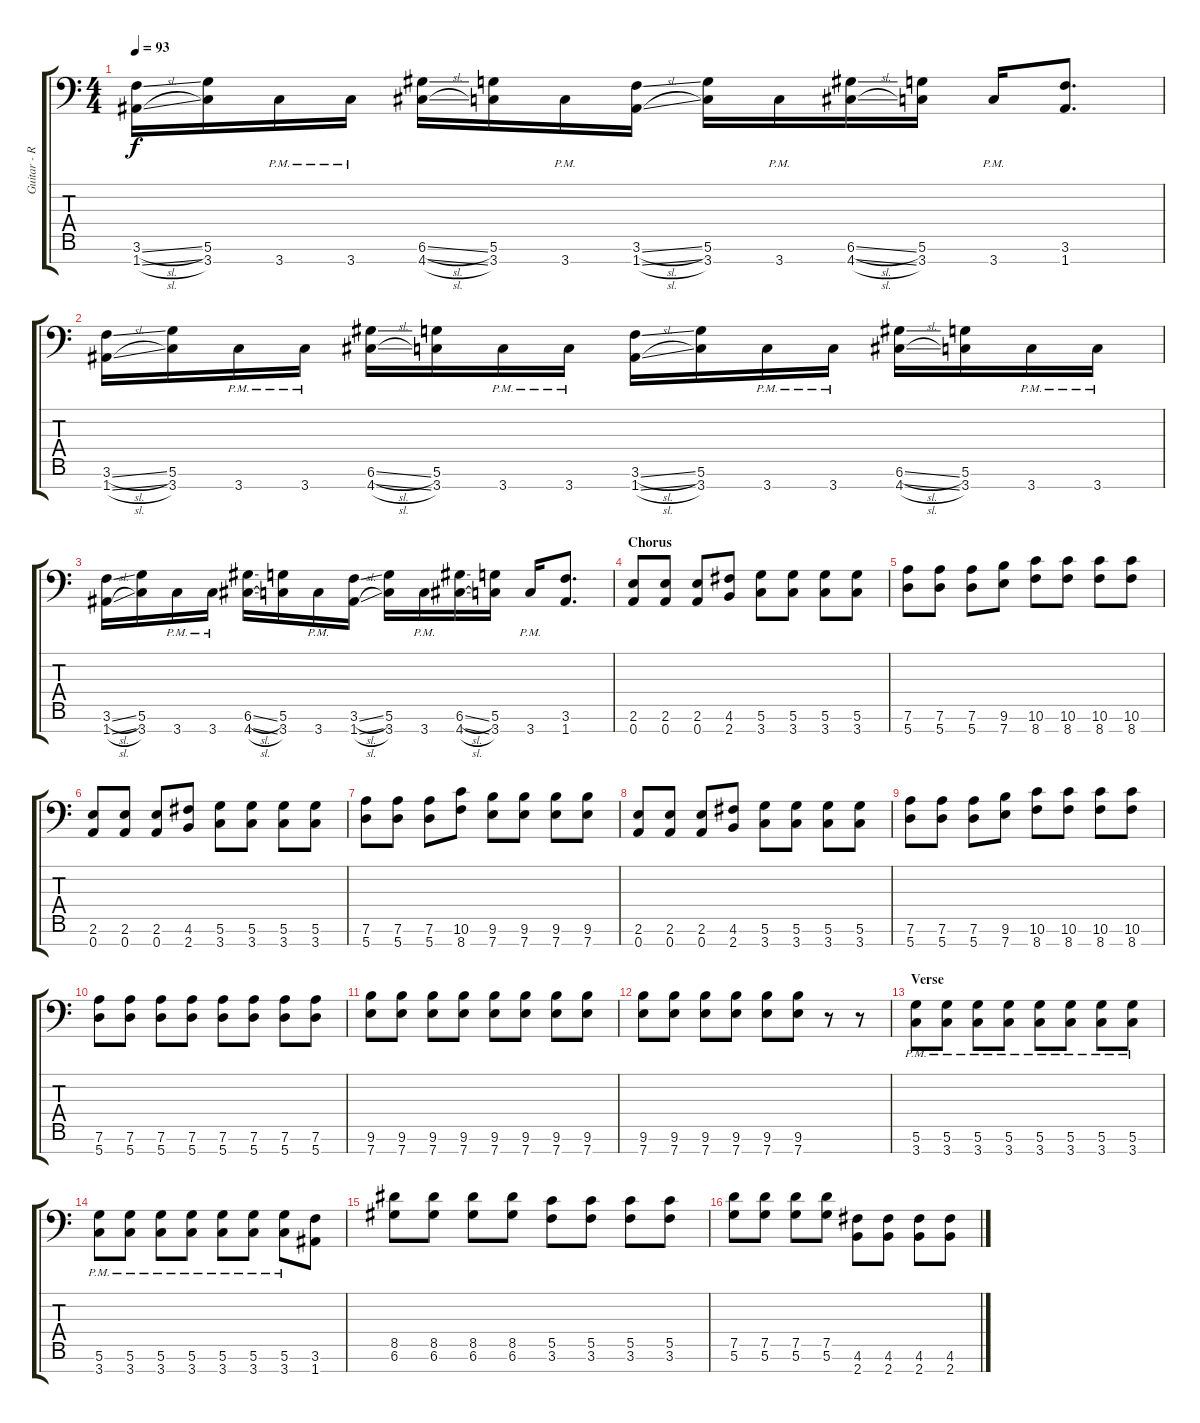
\track ("Guitar - Rhytm" "Guitar - R") {instrument distortionguitar}
\staff {score tabs}
\tuning (D4 A3 F3 C3 G2 D2 A1) {hide}
\ts (4 4)
\tempo 93
\clef f4
\ks c
(3.6{sl} 1.7{sl}).16{dy f} (5.6 3.7).16 3.7{pm}.16 3.7{pm}.16 (6.6{sl} 4.7{sl}).16 (5.6 3.7).16 3.7{pm}.16 (3.6{sl} 1.7{sl}).16 (5.6 3.7).16 3.7{pm}.16 (6.6{sl} 4.7{sl}).16 (5.6 3.7).16 3.7{pm}.16 (3.6 1.7).8{d} |
(3.6{sl} 1.7{sl}).16 (5.6 3.7).16 3.7{pm}.16 3.7{pm}.16 (6.6{sl} 4.7{sl}).16 (5.6 3.7).16 3.7{pm}.16 3.7{pm}.16 (3.6{sl} 1.7{sl}).16 (5.6 3.7).16 3.7{pm}.16 3.7{pm}.16 (6.6{sl} 4.7{sl}).16 (5.6 3.7).16 3.7{pm}.16 3.7{pm}.16 |
(3.6{sl} 1.7{sl}).16 (5.6 3.7).16 3.7{pm}.16 3.7{pm}.16 (6.6{sl} 4.7{sl}).16 (5.6 3.7).16 3.7{pm}.16 (3.6{sl} 1.7{sl}).16 (5.6 3.7).16 3.7{pm}.16 (6.6{sl} 4.7{sl}).16 (5.6 3.7).16 3.7{pm}.16 (3.6 1.7).8{d} |
\section ("" "Chorus")
(2.6 0.7).8 (2.6 0.7).8 (2.6 0.7).8 (4.6 2.7).8 (5.6 3.7).8 (5.6 3.7).8 (5.6 3.7).8 (5.6 3.7).8 |
(7.6 5.7).8 (7.6 5.7).8 (7.6 5.7).8 (9.6 7.7).8 (10.6 8.7).8 (10.6 8.7).8 (10.6 8.7).8 (10.6 8.7).8 |
(2.6 0.7).8 (2.6 0.7).8 (2.6 0.7).8 (4.6 2.7).8 (5.6 3.7).8 (5.6 3.7).8 (5.6 3.7).8 (5.6 3.7).8 |
(7.6 5.7).8 (7.6 5.7).8 (7.6 5.7).8 (10.6 8.7).8 (9.6 7.7).8 (9.6 7.7).8 (9.6 7.7).8 (9.6 7.7).8 |
(2.6 0.7).8 (2.6 0.7).8 (2.6 0.7).8 (4.6 2.7).8 (5.6 3.7).8 (5.6 3.7).8 (5.6 3.7).8 (5.6 3.7).8 |
(7.6 5.7).8 (7.6 5.7).8 (7.6 5.7).8 (9.6 7.7).8 (10.6 8.7).8 (10.6 8.7).8 (10.6 8.7).8 (10.6 8.7).8 |
(7.6 5.7).8 (7.6 5.7).8 (7.6 5.7).8 (7.6 5.7).8 (7.6 5.7).8 (7.6 5.7).8 (7.6 5.7).8 (7.6 5.7).8 |
(9.6 7.7).8 (9.6 7.7).8 (9.6 7.7).8 (9.6 7.7).8 (9.6 7.7).8 (9.6 7.7).8 (9.6 7.7).8 (9.6 7.7).8 |
(9.6 7.7).8 (9.6 7.7).8 (9.6 7.7).8 (9.6 7.7).8 (9.6 7.7).8 (9.6 7.7).8 r.8 r.8 |
\section ("" "Verse")
(5.6 3.7{pm}).8 (5.6 3.7{pm}).8 (5.6 3.7{pm}).8 (5.6 3.7{pm}).8 (5.6 3.7{pm}).8 (5.6 3.7{pm}).8 (5.6 3.7{pm}).8 (5.6 3.7{pm}).8 |
(5.6 3.7{pm}).8 (5.6 3.7{pm}).8 (5.6 3.7{pm}).8 (5.6 3.7{pm}).8 (5.6 3.7{pm}).8 (5.6 3.7{pm}).8 (5.6 3.7{pm}).8 (3.6 1.7).8 |
(8.5 6.6).8 (8.5 6.6).8 (8.5 6.6).8 (8.5 6.6).8 (5.5 3.6).8 (5.5 3.6).8 (5.5 3.6).8 (5.5 3.6).8 |
(7.5 5.6).8 (7.5 5.6).8 (7.5 5.6).8 (7.5 5.6).8 (4.6 2.7).8 (4.6 2.7).8 (4.6 2.7).8 (4.6 2.7).8
